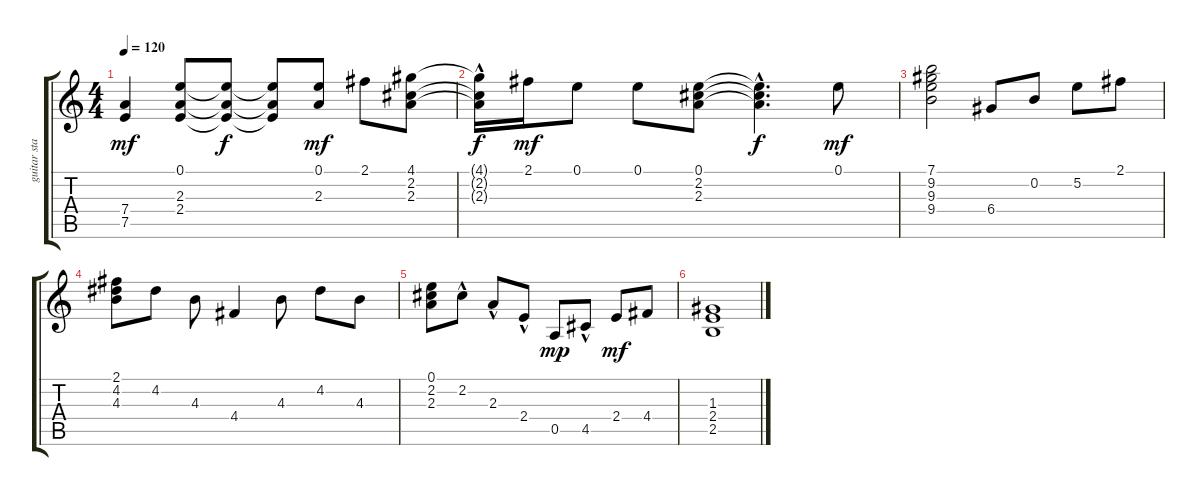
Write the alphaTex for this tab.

\track ("guitar standard" "guitar sta") {instrument acousticguitarnylon}
\staff {score tabs}
\tuning (E4 B3 G3 D3 A2 E2) {hide}
\ts (4 4)
\tempo 120
\clef g2
\ks c
(7.4 7.5).4{dy mf} (0.1 2.3 2.4).8 (0.1{t} 2.3{t} 2.4{t}).8{dy f} (0.1{t} 2.3{t} 2.4{t}).8 (0.1 2.3).8{dy mf} 2.1.8 (4.1 2.2 2.3).8 |
(4.1{t} 2.2{hac t} 2.3{hac t}).16{dy f} 2.1.16{dy mf} 0.1.8 0.1.8 (0.1 2.2 2.3).8 (0.1{hac t} 2.2{hac t} 2.3{t}).4{d dy f} 0.1.8{dy mf} |
(7.1 9.2 9.3 9.4).2 6.4.8 0.2.8 5.2.8 2.1.8 |
(2.1 4.2 4.3).8 4.2.8 4.3.8 4.4.4 4.3.8 4.2.8 4.3.8 |
(0.1 2.2 2.3).8 2.2{hac}.8 2.3{hac}.8 2.4{hac}.8 0.5.8{dy mp} 4.5{hac}.8 2.4.8{dy mf} 4.4.8 |
(1.3 2.4 2.5).1
